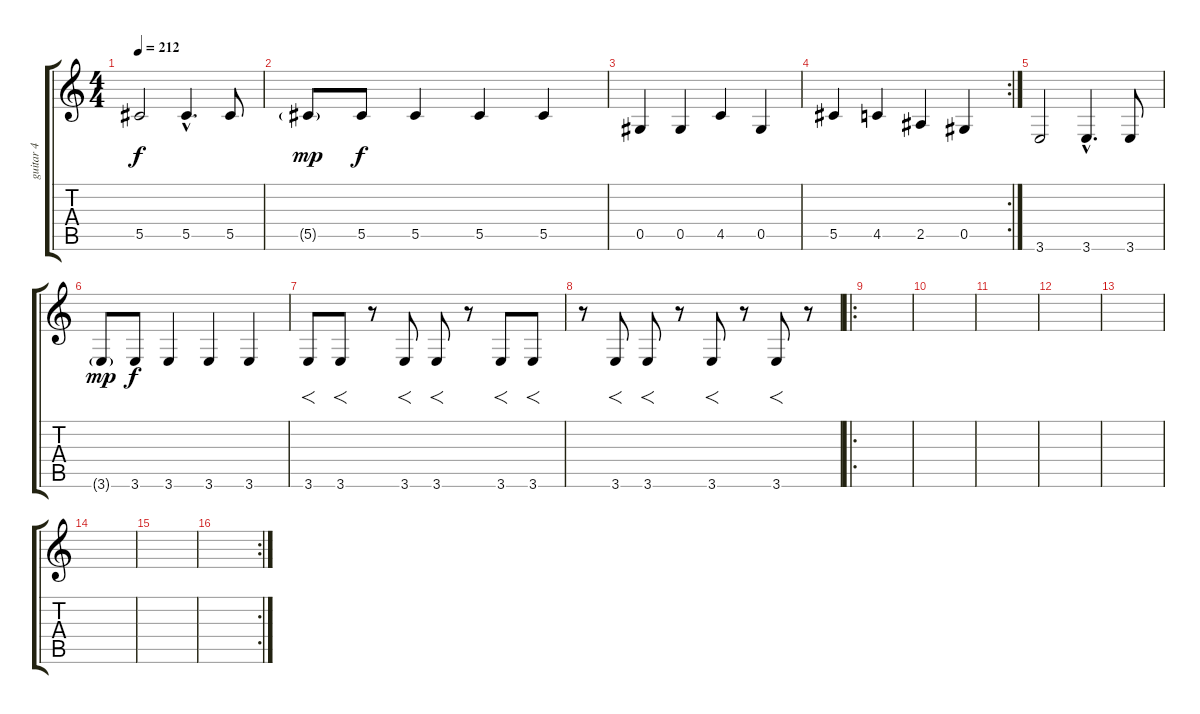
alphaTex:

\track ("guitar 4" "guitar 4") {instrument distortionguitar}
\staff {score tabs}
\tuning (Eb4 Bb3 Gb3 Db3 Ab2 Db2) {hide}
\ts (4 4)
\tempo 212
\clef g2
\ks c
5.5.2{dy f} 5.5{hac}.4{d} 5.5.8 |
5.5{g}.8{dy mp} 5.5.8{dy f} 5.5.4 5.5.4 5.5.4 |
0.5.4 0.5.4 4.5.4 0.5.4 |
\rc 2
5.5.4 4.5.4 2.5.4 0.5.4 |
3.6.2 3.6{hac}.4{d} 3.6.8 |
3.6{g}.8{dy mp} 3.6.8{dy f} 3.6.4 3.6.4 3.6.4 |
3.6.8{f} 3.6.8{f} r.8 3.6.8{f} 3.6.8{f} r.8 3.6.8{f} 3.6.8{f} |
r.8 3.6.8{f} 3.6.8{f} r.8 3.6.8{f} r.8 3.6.8{f} r.8 |
\ro
|
|
|
|
|
|
|
\rc 2
